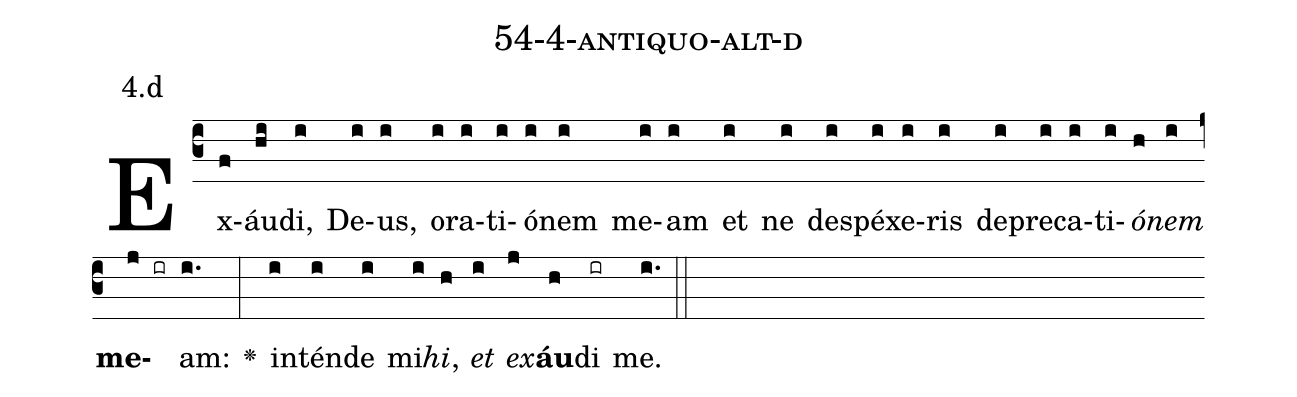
name: 54-4-antiquo-alt-d;
annotation: 4.d;
%%
(c3)Ex(f)áu(hi)di,(i) De(i)us,(i) o(i)ra(i)ti(i)ó(i)nem(i) me(i)am(i) et(i) ne(i) de(i)spé(i)xe(i)ris(i) de(i)pre(i)ca(i)ti(i)<i>ó</i>(h)<i>nem</i>(i) <b>me</b>(j ir)am:(i.) <v>\greheightstar</v>(:) in(i)tén(i)de(i) mi(i)<i>hi</i>,(h) <i>et</i>(i) <i>ex</i>(j)<b>áu</b>(h)di(ir) me.(i.) (::)


%E(i) u(h) o(i) u(j) a(h) e.(i.) (::)
